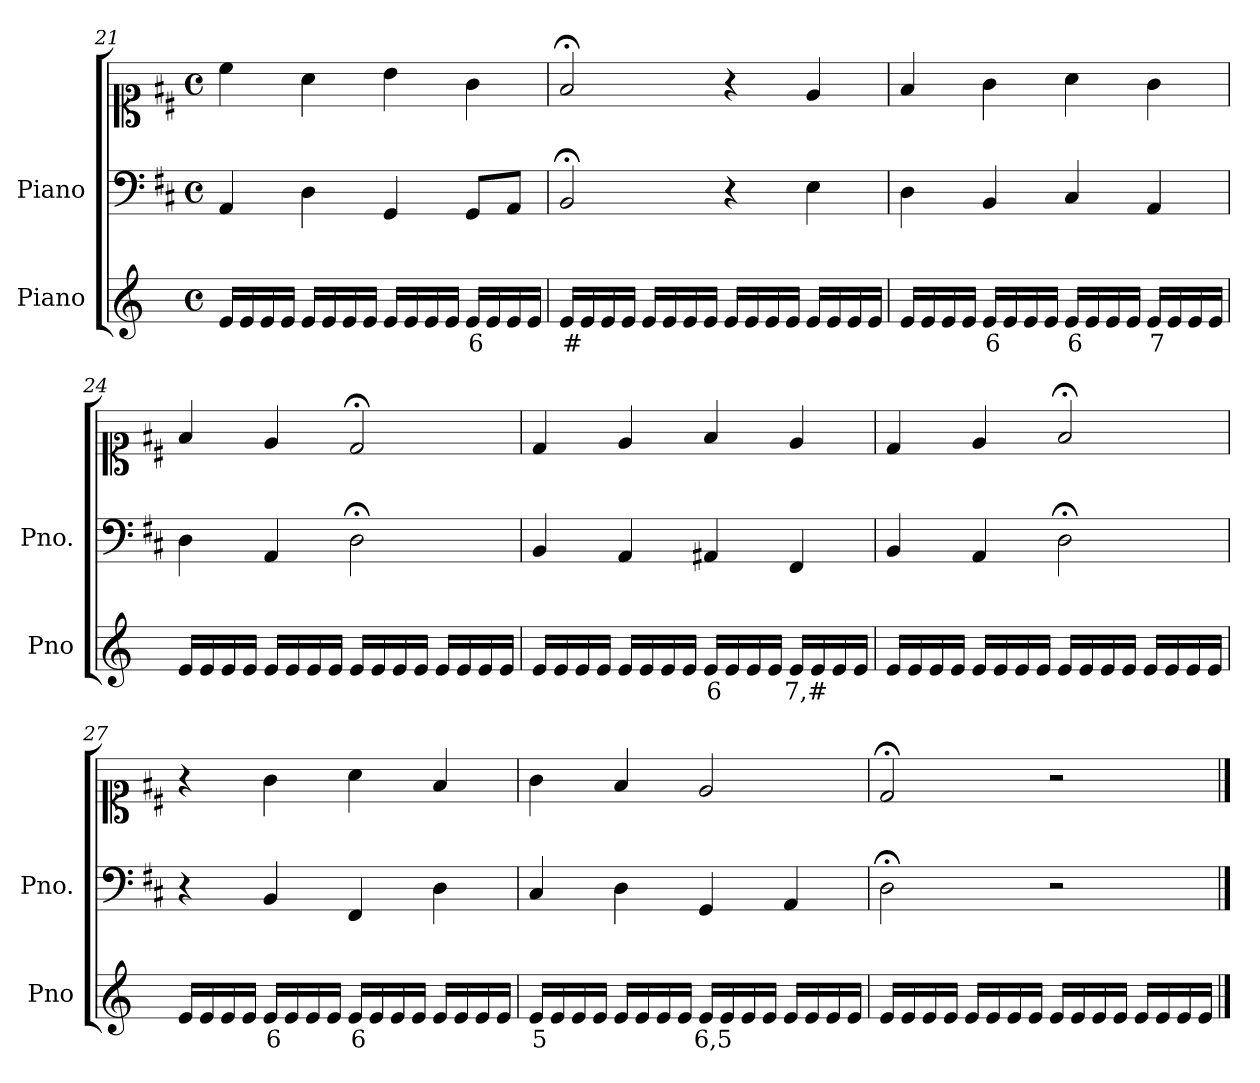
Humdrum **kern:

**kern	**text	**kern	**kern
*part2	*part2	*part1	*part1
*staff3	*staff3	*staff2	*staff1
*I"Piano	*	*I"Piano	*
*I'Pno	*	*I'Pno.	*
*clefG2	*	*clefF4	*clefC1
*k[]	*	*k[f#c#]	*k[f#c#]
*M4/4	*	*M4/4	*M4/4
*met(c)	*	*met(c)	*met(c)
=21	=21	=21	=21
16e/LL	.	4AA/	4cc#\
16e/	.	.	.
16e/	.	.	.
16e/JJ	.	.	.
16e/LL	.	4D\	4a\
16e/	.	.	.
16e/	.	.	.
16e/JJ	.	.	.
16e/LL	.	4GG/	4b\
16e/	.	.	.
16e/	.	.	.
16e/JJ	.	.	.
!	!LO:LY:b	!	!
16e/LL	6	8GG/L	4g\
16e/	.	.	.
!	!LO:LY:b	!	!
16e/	_	8AA/J	.
16e/JJ	.	.	.
=22	=22	=22	=22
!	!LO:LY:b	!	!
16e/LL	#	2BB;</	2f#;</
16e/	.	.	.
16e/	.	.	.
16e/JJ	.	.	.
16e/LL	.	.	.
16e/	.	.	.
16e/	.	.	.
16e/JJ	.	.	.
16e/LL	.	4r	4r
16e/	.	.	.
16e/	.	.	.
16e/JJ	.	.	.
16e/LL	.	4E\	4e/
16e/	.	.	.
16e/	.	.	.
16e/JJ	.	.	.
=23	=23	=23	=23
16e/LL	.	4D\	4f#/
16e/	.	.	.
16e/	.	.	.
16e/JJ	.	.	.
!	!LO:LY:b	!	!
16e/LL	6	4BB/	4g\
16e/	.	.	.
16e/	.	.	.
16e/JJ	.	.	.
!	!LO:LY:b	!	!
16e/LL	6	4C#/	4a\
16e/	.	.	.
16e/	.	.	.
16e/JJ	.	.	.
!	!LO:LY:b	!	!
16e/LL	7	4AA/	4g\
16e/	.	.	.
16e/	.	.	.
16e/JJ	.	.	.
=24	=24	=24	=24
16e/LL	.	4D\	4f#/
16e/	.	.	.
16e/	.	.	.
16e/JJ	.	.	.
16e/LL	.	4AA/	4e/
16e/	.	.	.
16e/	.	.	.
16e/JJ	.	.	.
16e/LL	.	2D;<\	2d;</
16e/	.	.	.
16e/	.	.	.
16e/JJ	.	.	.
16e/LL	.	.	.
16e/	.	.	.
16e/	.	.	.
16e/JJ	.	.	.
=25	=25	=25	=25
16e/LL	.	4BB/	4d/
16e/	.	.	.
16e/	.	.	.
16e/JJ	.	.	.
16e/LL	.	4AA/	4e/
16e/	.	.	.
16e/	.	.	.
16e/JJ	.	.	.
!	!LO:LY:b	!	!
16e/LL	6	4AA#X/	4f#/
16e/	.	.	.
16e/	.	.	.
16e/JJ	.	.	.
!	!LO:LY:b	!	!
16e/LL	7,#	4FF#/	4e/
16e/	.	.	.
16e/	.	.	.
16e/JJ	.	.	.
=26	=26	=26	=26
16e/LL	.	4BB/	4d/
16e/	.	.	.
16e/	.	.	.
16e/JJ	.	.	.
16e/LL	.	4AA/	4e/
16e/	.	.	.
16e/	.	.	.
16e/JJ	.	.	.
16e/LL	.	2D;<\	2f#;</
16e/	.	.	.
16e/	.	.	.
16e/JJ	.	.	.
16e/LL	.	.	.
16e/	.	.	.
16e/	.	.	.
16e/JJ	.	.	.
=27	=27	=27	=27
16e/LL	.	4r	4r
16e/	.	.	.
16e/	.	.	.
16e/JJ	.	.	.
!	!LO:LY:b	!	!
16e/LL	6	4BB/	4g\
16e/	.	.	.
16e/	.	.	.
16e/JJ	.	.	.
!	!LO:LY:b	!	!
16e/LL	6	4FF#/	4a\
16e/	.	.	.
16e/	.	.	.
16e/JJ	.	.	.
16e/LL	.	4D\	4f#/
16e/	.	.	.
16e/	.	.	.
16e/JJ	.	.	.
=28	=28	=28	=28
!	!LO:LY:b	!	!
16e/LL	5	4C#/	4g\
16e/	.	.	.
16e/	.	.	.
16e/JJ	.	.	.
16e/LL	.	4D\	4f#/
16e/	.	.	.
16e/	.	.	.
16e/JJ	.	.	.
!	!LO:LY:b	!	!
16e/LL	6,5	4GG/	2e/
16e/	.	.	.
16e/	.	.	.
16e/JJ	.	.	.
16e/LL	.	4AA/	.
16e/	.	.	.
16e/	.	.	.
16e/JJ	.	.	.
=29	=29	=29	=29
16e/LL	.	2D;<\	2d;</
16e/	.	.	.
16e/	.	.	.
16e/JJ	.	.	.
16e/LL	.	.	.
16e/	.	.	.
16e/	.	.	.
16e/JJ	.	.	.
16e/LL	.	2r	2r
16e/	.	.	.
16e/	.	.	.
16e/JJ	.	.	.
16e/LL	.	.	.
16e/	.	.	.
16e/	.	.	.
16e/JJ	.	.	.
==	==	==	==
*-	*-	*-	*-
